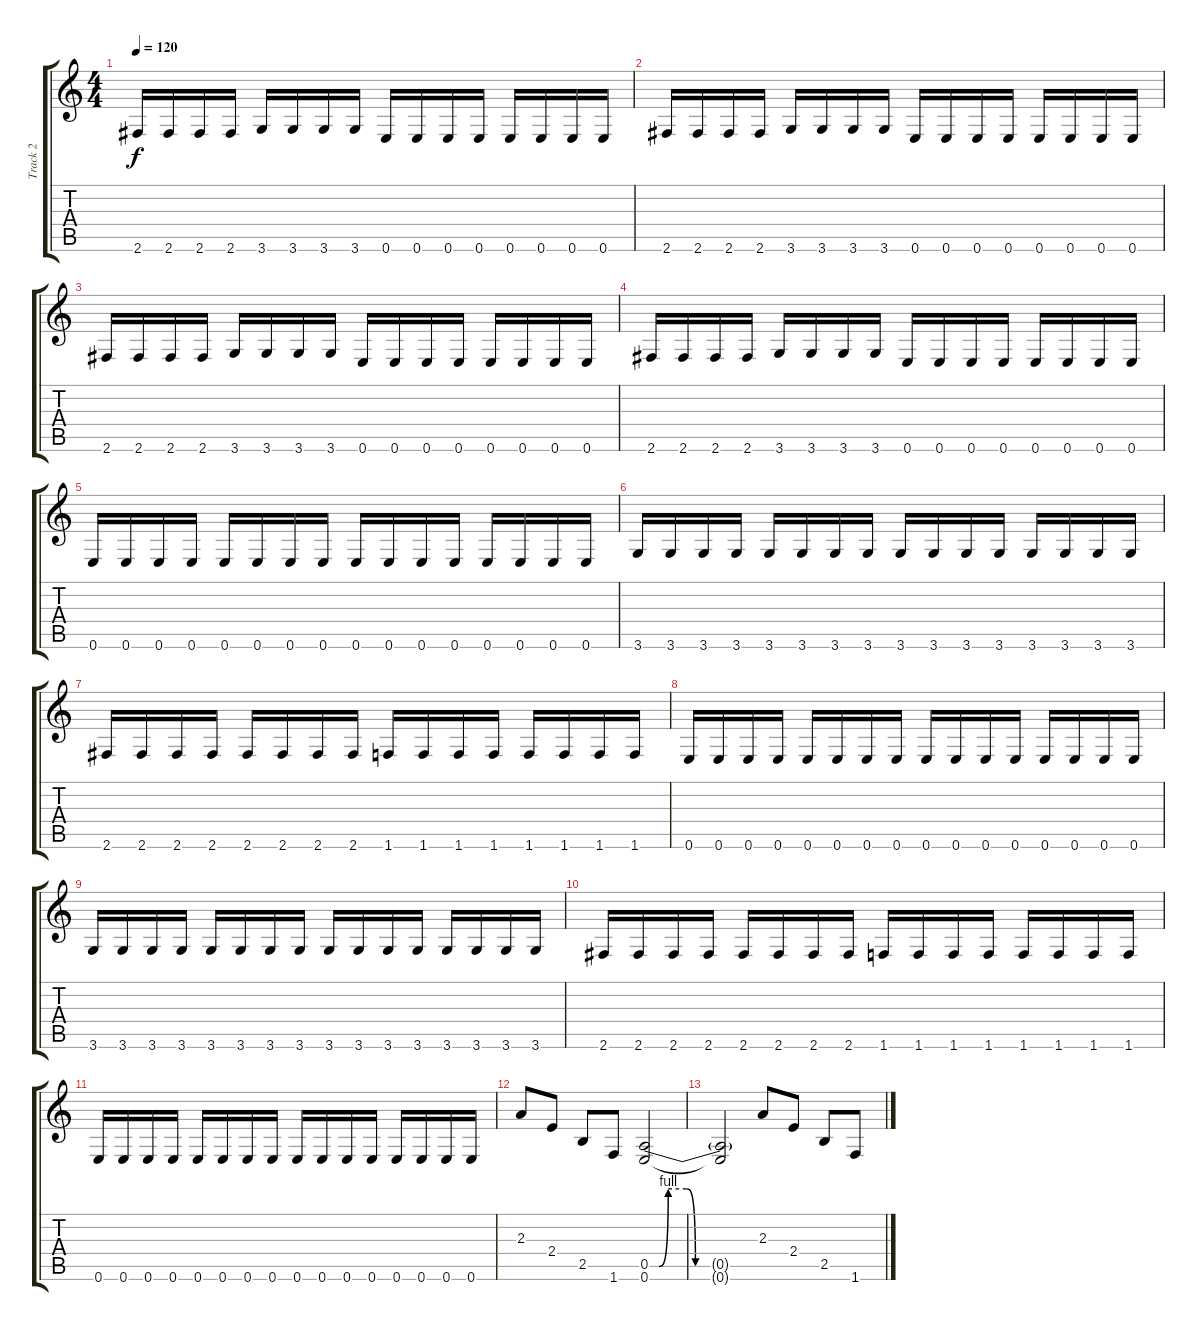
\track ("Track 2" "Track 2") {instrument distortionguitar}
\staff {score tabs}
\tuning (E4 B3 G3 D3 A2 E2) {hide}
\ts (4 4)
\tempo 120
\clef g2
\ks c
2.6.16{dy f} 2.6.16 2.6.16 2.6.16 3.6.16 3.6.16 3.6.16 3.6.16 0.6.16 0.6.16 0.6.16 0.6.16 0.6.16 0.6.16 0.6.16 0.6.16 |
2.6.16 2.6.16 2.6.16 2.6.16 3.6.16 3.6.16 3.6.16 3.6.16 0.6.16 0.6.16 0.6.16 0.6.16 0.6.16 0.6.16 0.6.16 0.6.16 |
2.6.16 2.6.16 2.6.16 2.6.16 3.6.16 3.6.16 3.6.16 3.6.16 0.6.16 0.6.16 0.6.16 0.6.16 0.6.16 0.6.16 0.6.16 0.6.16 |
2.6.16 2.6.16 2.6.16 2.6.16 3.6.16 3.6.16 3.6.16 3.6.16 0.6.16 0.6.16 0.6.16 0.6.16 0.6.16 0.6.16 0.6.16 0.6.16 |
0.6.16 0.6.16 0.6.16 0.6.16 0.6.16 0.6.16 0.6.16 0.6.16 0.6.16 0.6.16 0.6.16 0.6.16 0.6.16 0.6.16 0.6.16 0.6.16 |
3.6.16 3.6.16 3.6.16 3.6.16 3.6.16 3.6.16 3.6.16 3.6.16 3.6.16 3.6.16 3.6.16 3.6.16 3.6.16 3.6.16 3.6.16 3.6.16 |
2.6.16 2.6.16 2.6.16 2.6.16 2.6.16 2.6.16 2.6.16 2.6.16 1.6.16 1.6.16 1.6.16 1.6.16 1.6.16 1.6.16 1.6.16 1.6.16 |
0.6.16 0.6.16 0.6.16 0.6.16 0.6.16 0.6.16 0.6.16 0.6.16 0.6.16 0.6.16 0.6.16 0.6.16 0.6.16 0.6.16 0.6.16 0.6.16 |
3.6.16 3.6.16 3.6.16 3.6.16 3.6.16 3.6.16 3.6.16 3.6.16 3.6.16 3.6.16 3.6.16 3.6.16 3.6.16 3.6.16 3.6.16 3.6.16 |
2.6.16 2.6.16 2.6.16 2.6.16 2.6.16 2.6.16 2.6.16 2.6.16 1.6.16 1.6.16 1.6.16 1.6.16 1.6.16 1.6.16 1.6.16 1.6.16 |
0.6.16 0.6.16 0.6.16 0.6.16 0.6.16 0.6.16 0.6.16 0.6.16 0.6.16 0.6.16 0.6.16 0.6.16 0.6.16 0.6.16 0.6.16 0.6.16 |
2.3.8 2.4.8 2.5.8 1.6.8 (0.5{be (custom 0 0 5 0 10 4 20 4 25 0 30 0 60 0)} 0.6).2 |
(0.5{t} 0.6{t}).2 2.3.8 2.4.8 2.5.8 1.6.8
